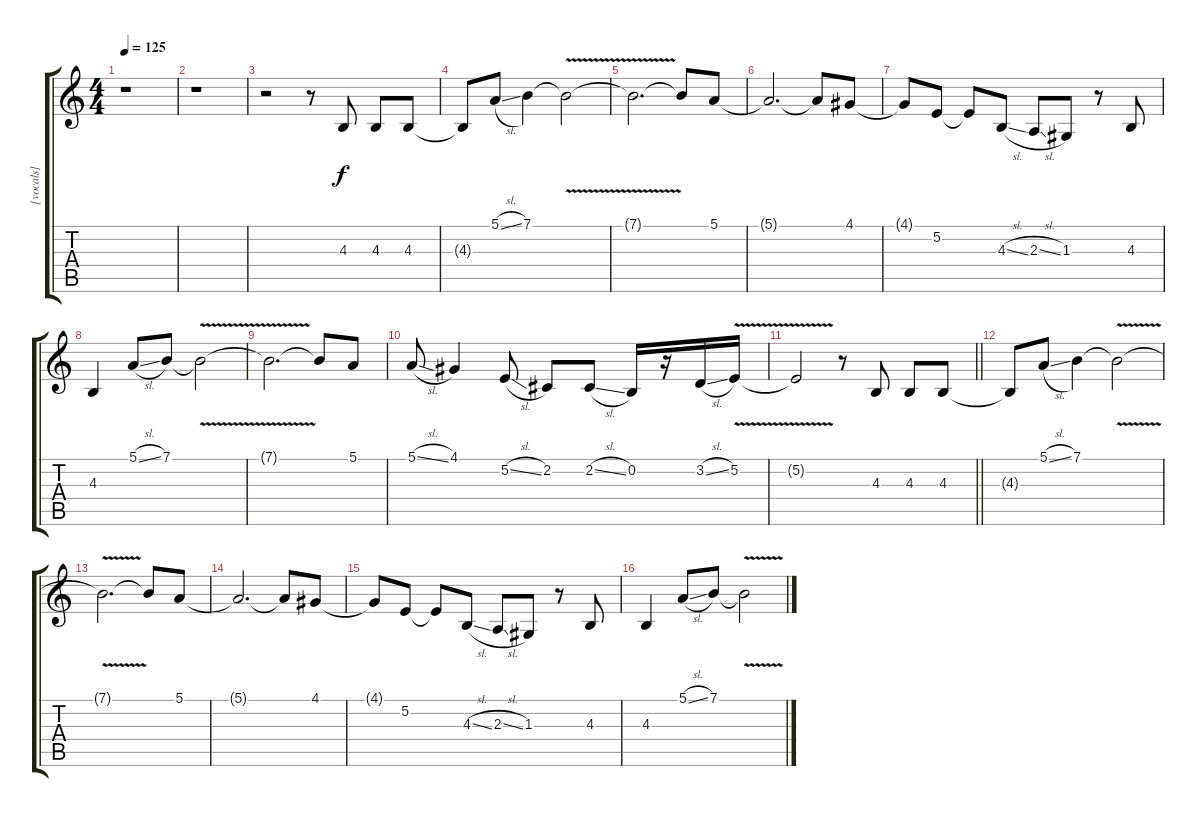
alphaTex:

\track ("[vocals]" "[vocals]") {instrument lead2sawtooth}
\staff {score tabs}
\tuning (E4 B3 G3 D3 A2 E2) {hide}
\ts (4 4)
\tempo 125
\clef g2
\ks c
r.1{dy f} |
r.1 |
r.2 r.8 4.3.8 4.3.8 4.3.8 |
4.3{t}.8 5.1{sl}.8 7.1.4 7.1{v t}.2 |
7.1{t}.2{d} 7.1{t}.8 5.1.8 |
5.1{t}.2{d} 5.1{t}.8 4.1.8 |
4.1{t}.8 5.2.8 5.2{t}.8 4.3{sl}.8 2.3{sl}.8 1.3.8 r.8 4.3.8 |
4.3.4 5.1{sl}.8 7.1.8 7.1{v t}.2 |
7.1{t}.2{d} 7.1{t}.8 5.1.8 |
5.1{sl}.8 4.1.4 5.2{sl}.8 2.2.8 2.2{sl}.8 0.2.16 r.16 3.2{sl}.16 5.2{v}.16 |
\barLineRight lightlight
5.2{t}.2 r.8 4.3.8 4.3.8 4.3.8 |
4.3{t}.8 5.1{sl}.8 7.1.4 7.1{v t}.2 |
7.1{t}.2{d} 7.1{t}.8 5.1.8 |
5.1{t}.2{d} 5.1{t}.8 4.1.8 |
4.1{t}.8 5.2.8 5.2{t}.8 4.3{sl}.8 2.3{sl}.8 1.3.8 r.8 4.3.8 |
4.3.4 5.1{sl}.8 7.1.8 7.1{v t}.2
